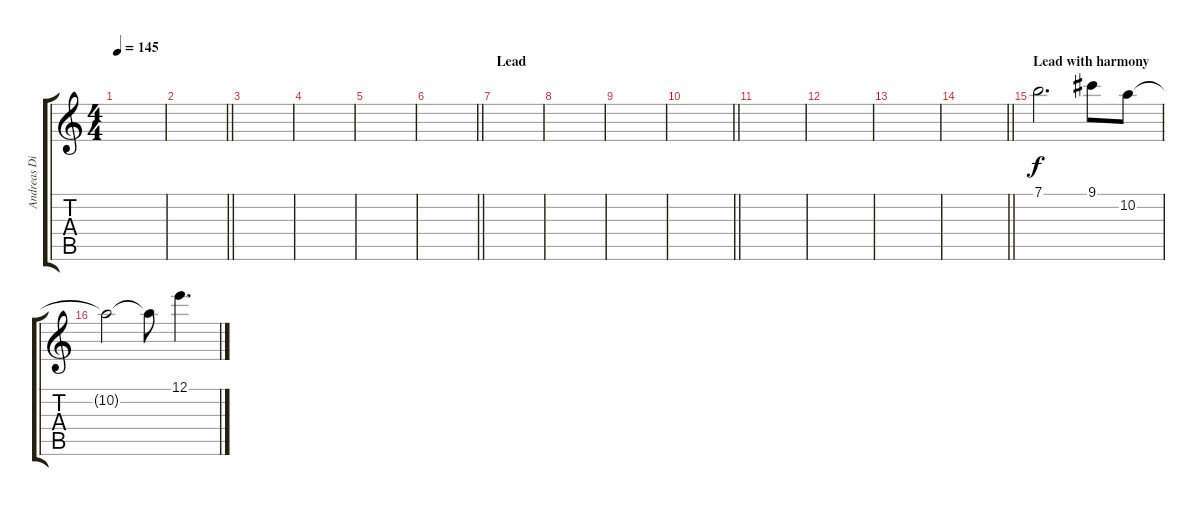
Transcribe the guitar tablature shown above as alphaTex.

\track ("Andreas Dist" "Andreas Di") {instrument overdrivenguitar}
\staff {score tabs}
\tuning (E4 B3 G3 D3 A2 E2) {hide}
\ts (4 4)
\tempo 145
\clef g2
\ks c
|
\barLineRight lightlight
|
|
|
|
\barLineRight lightlight
|
\section ("" "Lead")
|
|
|
\barLineRight lightlight
|
|
|
|
\barLineRight lightlight
|
\section ("" "Lead with harmony")
7.1.2{d volume 13} 9.1.8 10.2.8 |
10.2{t}.2 10.2{t}.8 12.1.4{d}
